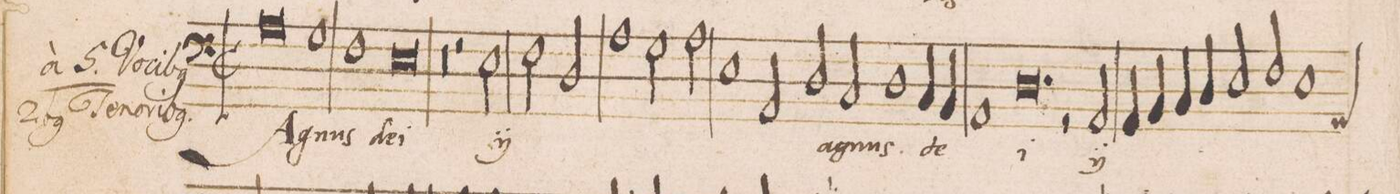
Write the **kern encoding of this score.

**kern	**text	**text
*I"BASVS	*	*
*clefF4	*	*
*k[]	*	*
*met(C|)	*	*
*M2/1	*	*
0A	Ag-	.
=28-	=28-	=28-
1G	-nus	.
1F	de-	.
=29-	=29-	=29-
0E	-i	.
=30-	=30-	=30-
0r	.	.
=31-	=31-	=31-
2r	.	.
*	*ij	*
2E\	Ag-	.
2F\	-nus	.
2D/	.	.
=32-	=32-	=32-
1A	de-	.
2G\	-i	.
*	*Xij	*
2A\	.	.
=33-	=33-	=33-
1E	.	.
2AA/	.	.
2D/	ag-	.
=34-	=34-	=34-
2C/	.	.
1D	-nus	.
4C/	de-	.
4BB/	.	.
=35-	=35-	=35-
1AA	.	.
0.D	-i	.
=36-	=36-	=36-
=37-	=37-	=37-
2r	.	.
*	*ij	*
2AA/	ag-	.
4AA/	-nus	.
4BB/	.	.
4C/	.	.
4D/	.	.
=38-	=38-	=38-
2E/	de-	.
2F/	.	.
*custos:AA	*	*
1E	-i	.
*	*Xij	*
=39-	=39-	=39-
*-	*-	*-
